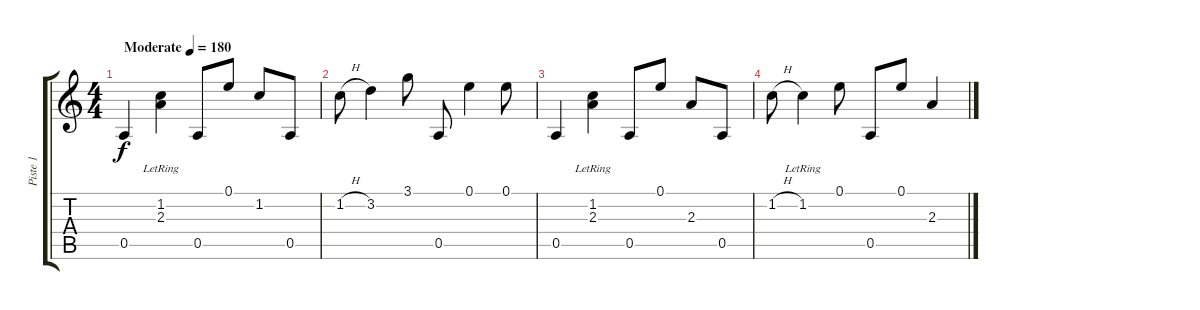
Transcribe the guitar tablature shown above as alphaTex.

\track ("Piste 1" "Piste 1") {instrument acousticguitarnylon}
\staff {score tabs}
\tuning (E4 B3 G3 D3 A2 E2) {hide}
\ts (4 4)
\tempo (180 "Moderate")
\clef g2
\ks c
0.5.4{dy f instrument acousticguitarnylon} (1.2{lr} 2.3{lr}).4 0.5.8 0.1.8 1.2.8 0.5.8 |
1.2{h}.8 3.2.4 3.1.8 0.5.8 0.1.4 0.1.8 |
0.5.4 (1.2{lr} 2.3{lr}).4 0.5.8 0.1.8 2.3.8 0.5.8 |
1.2{h}.8 1.2{lr}.4 0.1.8 0.5.8 0.1.8 2.3.4
